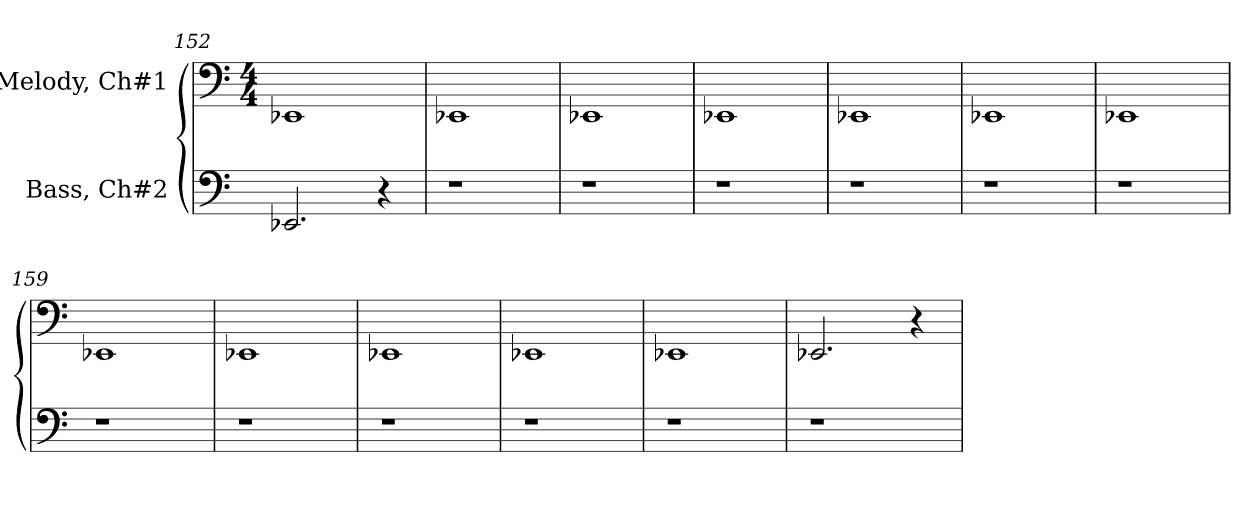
**kern	**kern
*part2	*part1
*staff2	*staff1
*I"Bass, Ch#2	*I"Melody, Ch#1
*clefF4	*
*	*M4/4
=152	=152
2.EE-X	1EE-X
4r	.
=153	=153
1r	1EE-X
=154	=154
1r	1EE-X
=155	=155
1r	1EE-X
=156	=156
1r	1EE-X
=157	=157
1r	1EE-X
=158	=158
1r	1EE-X
=159	=159
1r	1EE-X
=160	=160
1r	1EE-X
=161	=161
1r	1EE-X
=162	=162
1r	1EE-X
=163	=163
1r	1EE-X
=164	=164
1r	2.EE-X
.	4r
=	=
*-	*-
